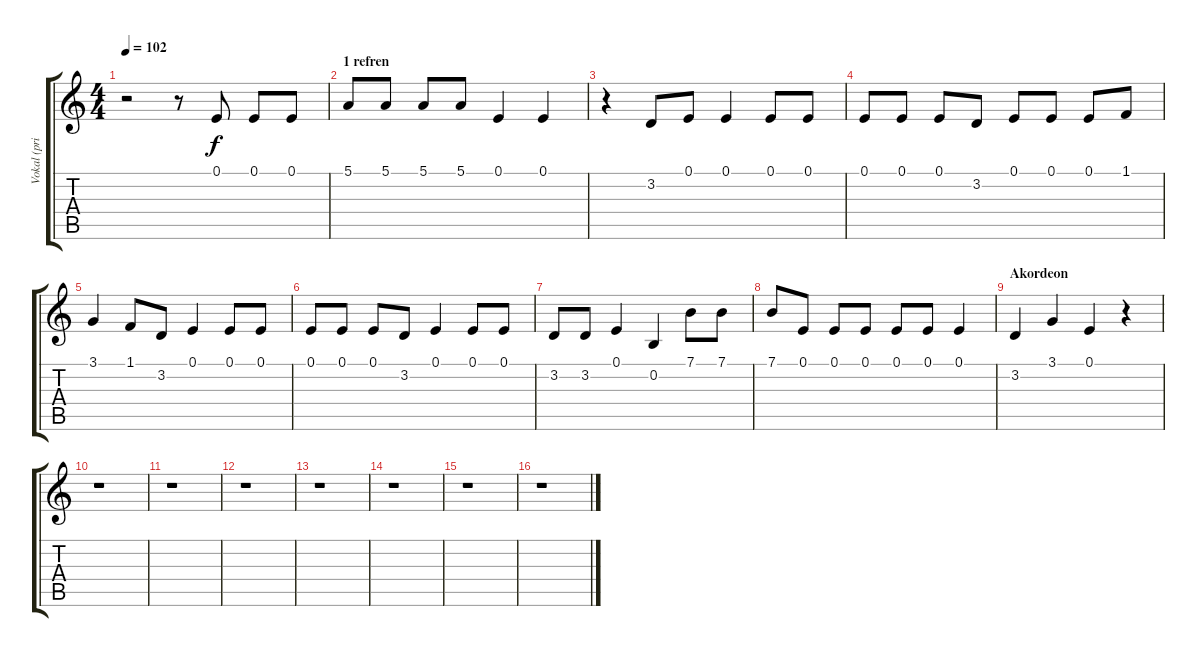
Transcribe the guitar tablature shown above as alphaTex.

\track ("Vokal (prispiev)" "Vokal (pri") {instrument trumpet}
\staff {score tabs}
\tuning (E4 B3 G3 D3 A2 E2) {hide}
\ts (4 4)
\tempo 102
\clef g2
\ks c
r.2{dy f} r.8 0.1.8 0.1.8 0.1.8 |
\section ("" "1 refren")
5.1.8 5.1.8 5.1.8 5.1.8 0.1.4 0.1.4 |
r.4 3.2.8 0.1.8 0.1.4 0.1.8 0.1.8 |
0.1.8 0.1.8 0.1.8 3.2.8 0.1.8 0.1.8 0.1.8 1.1.8 |
3.1.4 1.1.8 3.2.8 0.1.4 0.1.8 0.1.8 |
0.1.8 0.1.8 0.1.8 3.2.8 0.1.4 0.1.8 0.1.8 |
3.2.8 3.2.8 0.1.4 0.2.4 7.1.8 7.1.8 |
7.1.8 0.1.8 0.1.8 0.1.8 0.1.8 0.1.8 0.1.4 |
\section ("" "Akordeon")
3.2.4 3.1.4 0.1.4 r.4 |
r.1 |
r.1 |
r.1 |
r.1 |
r.1 |
r.1 |
r.1
